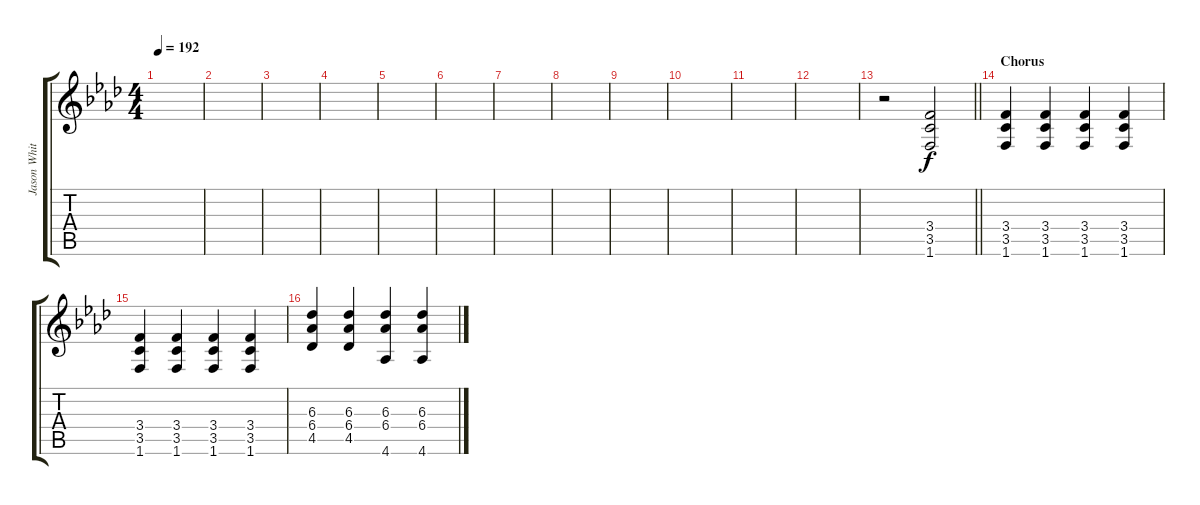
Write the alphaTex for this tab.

\track ("Jason White (Lead Guitar)" "Jason Whit") {instrument distortionguitar}
\staff {score tabs}
\tuning (E4 B3 G3 D3 A2 E2) {hide}
\ts (4 4)
\tempo 192
\clef g2
\ks ab
|
|
|
|
|
|
|
|
|
|
|
|
\barLineRight lightlight
r.2 (3.4 3.5 1.6).2 |
\section ("" "Chorus")
(3.4 3.5 1.6).4 (3.4 3.5 1.6).4 (3.4 3.5 1.6).4 (3.4 3.5 1.6).4 |
(3.4 3.5 1.6).4 (3.4 3.5 1.6).4 (3.4 3.5 1.6).4 (3.4 3.5 1.6).4 |
(6.3 6.4 4.5).4 (6.3 6.4 4.5).4 (6.3 6.4 4.6).4 (6.3 6.4 4.6).4
